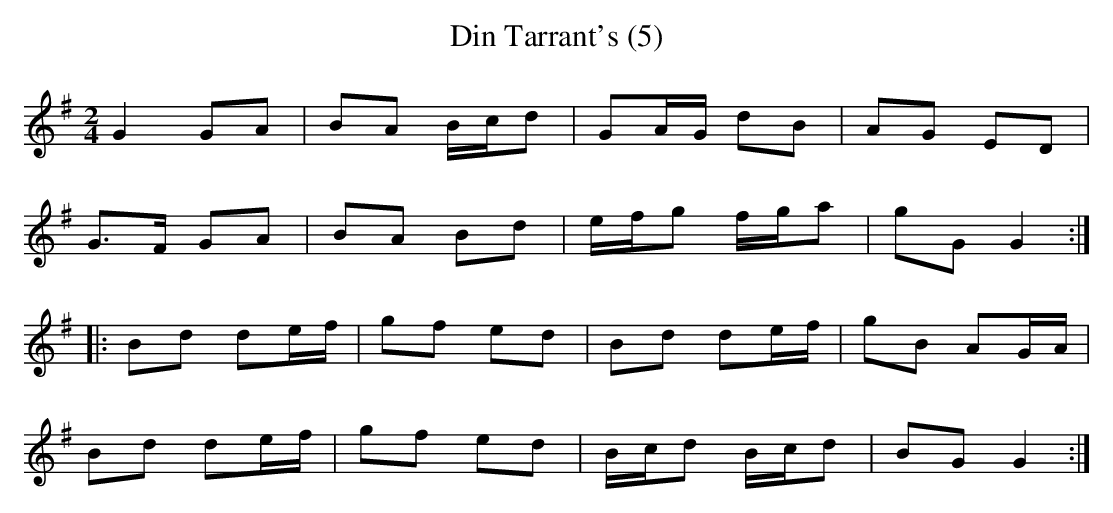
X:1
T: Din Tarrant's (5)
M: 2/4
L: 1/8
K: G
G2 GA | BA B/2c/2d | GA/2G/2 dB | AG ED |
G>F GA | BA Bd | e/2f/2g f/2g/2a | gG G2 :|
|: Bd de/2f/2 | gf ed | Bd de/2f/2 | gB AG/2A/2 |
Bd de/2f/2 | gf ed | B/2c/2d B/2c/2d | BG G2 :|
